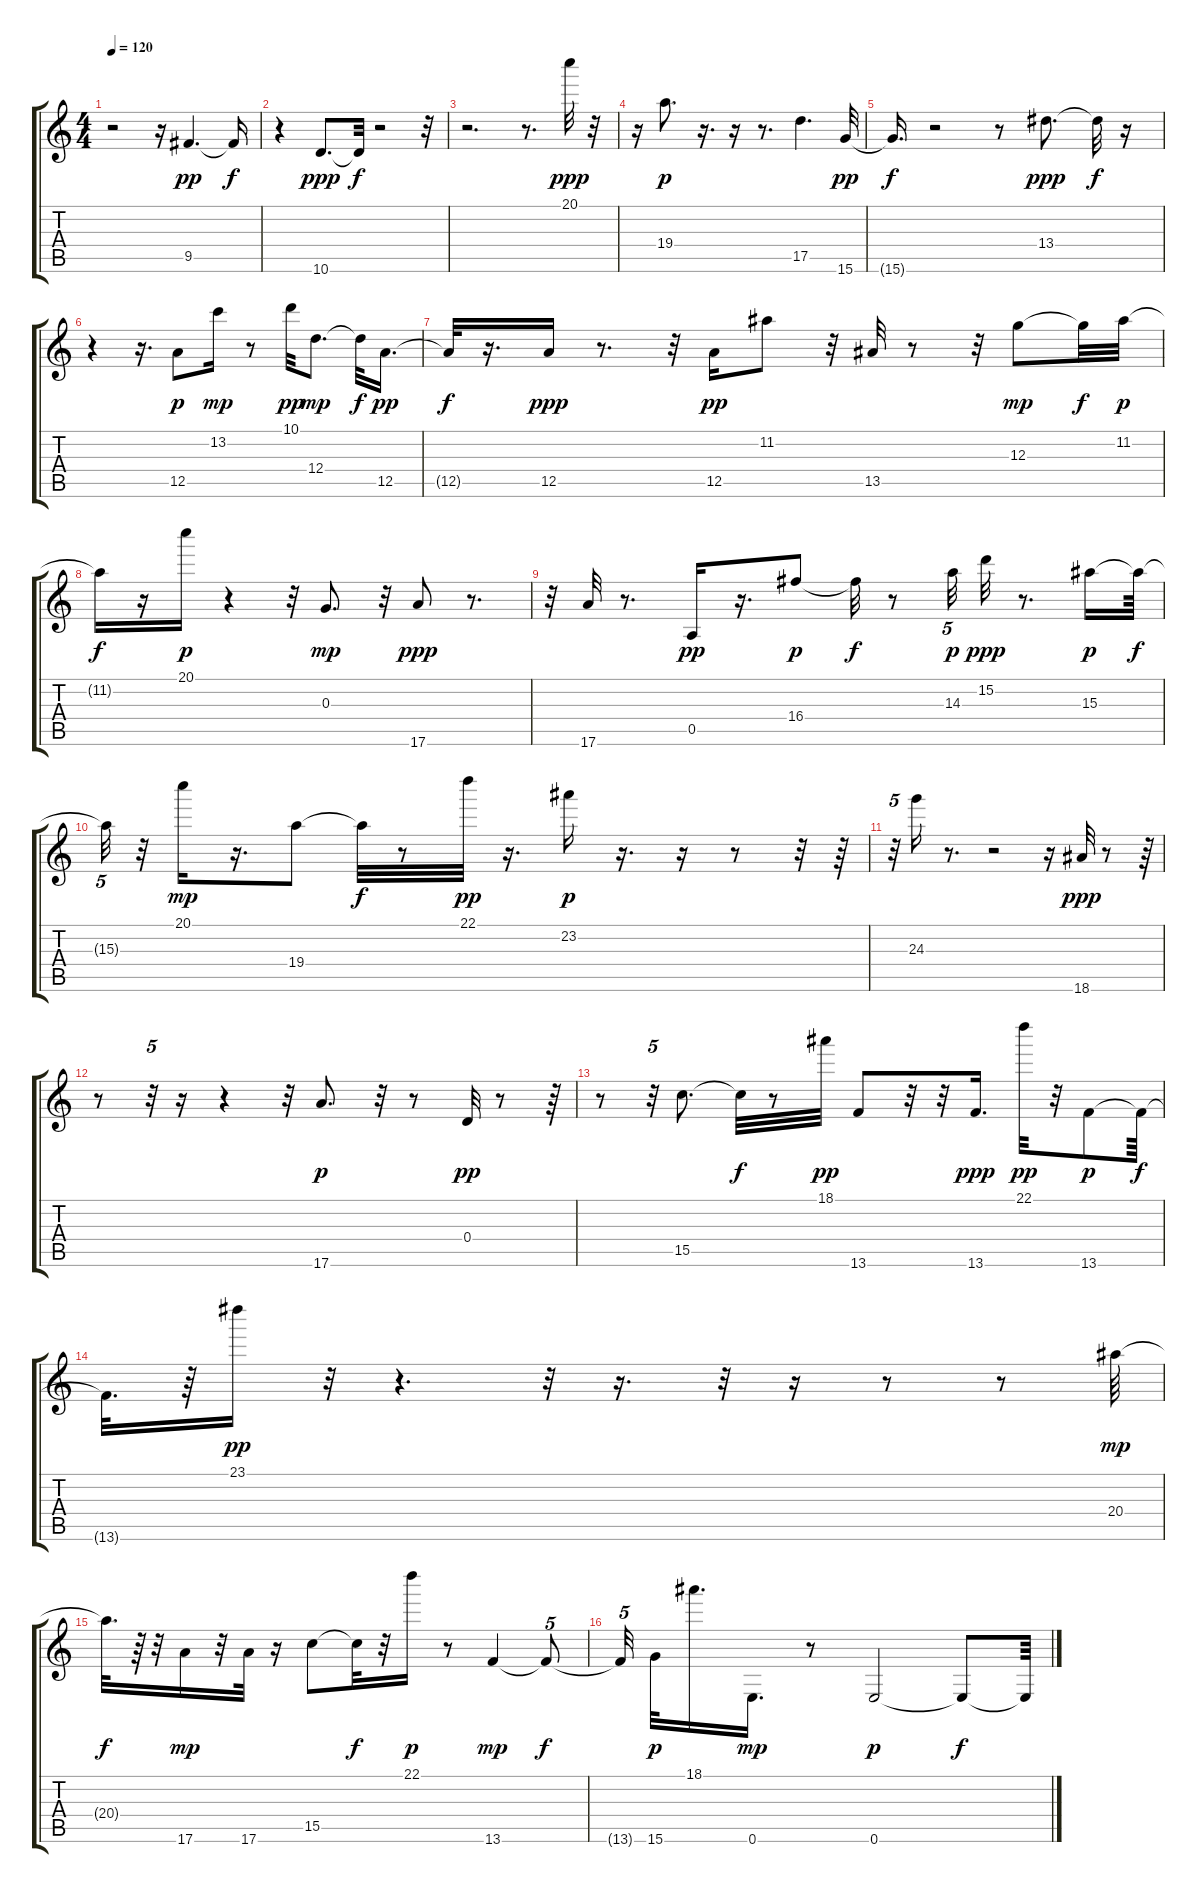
\track "" {instrument acousticguitarsteel}
\staff {score tabs}
\tuning (E4 B3 G3 D3 A2 E2) {hide}
\ts (4 4)
\tempo 120
\clef g2
\ks c
r.2{dy p} r.16 9.5.4{d dy pp} 9.5{t}.16{dy f} |
r.4 10.6.8{d dy ppp} 10.6{t}.32{dy f} r.2 r.32 |
r.2{d} r.8{d} 20.1.32{dy ppp} r.32 |
r.16 19.4.8{d dy p} r.16{d} r.16 r.8{d} 17.5.4{d} 15.6.32{dy pp} |
15.6{t}.16{d dy f} r.2 r.8 13.4.8{d dy ppp} 13.4{t}.32{dy f} r.16 |
r.4 r.16{d} 12.5.8{dy p} 13.2.16{dy mp} r.8 10.1.32{dy pp} 12.4.8{d dy mp} 12.4{t}.32{dy f} 12.5.16{d dy pp} |
12.5{t}.32{dy f} r.16{d} 12.5.16{dy ppp} r.8{d} r.32 12.5.16{dy pp} 11.2.8 r.32 13.5.32 r.8 r.32 12.3.8{dy mp} 12.3{t}.32{dy f} 11.2.32{dy p} |
11.2{t}.16{dy f} r.16 20.1.16{dy p} r.4 r.32 0.3.8{d dy mp} r.32 17.6.8{dy ppp} r.8{d} |
r.32 17.6.32 r.8{d} 0.5.16{dy pp} r.16{d} 16.4.8{dy p} 16.4{t}.32{dy f} r.8 14.3.32{tu (5 4) dy p} 15.2.32{dy ppp} r.8{d} 15.3.16{dy p} 15.3{t}.64{dy f} |
15.3{t}.32{tu (5 4)} r.32 20.1.16{dy mp} r.16{d} 19.4.8 19.4{t}.32{dy f} r.8 22.1.32{dy pp} r.16{d} 23.2.16{dy p} r.16{d} r.16 r.8 r.32 r.64 |
r.32{tu (5 4)} 24.3.16 r.8{d} r.2 r.16 18.6.32{dy ppp} r.8 r.64 |
r.8 r.32{tu (5 4)} r.16 r.4 r.32 17.6.8{d dy p} r.32 r.8 0.4.32{dy pp} r.8 r.64 |
r.8 r.32{tu (5 4)} 15.5.8{d} 15.5{t}.32{dy f} r.8 18.1.32{dy pp} 13.6.8 r.32 r.32 13.6.16{d dy ppp} 22.1.32{dy pp} r.32 13.6.8{dy p} 13.6{t}.64{dy f} |
13.6{t}.32{d} r.64 23.1.16{dy pp} r.32 r.4{d} r.32 r.16{d} r.32 r.16 r.8 r.8 20.4.64{dy mp} |
20.4{t}.32{d dy f} r.64 r.32 17.6.16{dy mp} r.32 17.6.32 r.16 15.5.8 15.5{t}.32{dy f} r.32 22.1.16{dy p} r.8 13.6.4{dy mp} 13.6{t}.8{tu (5 4) dy f} |
13.6{t}.32{tu (5 4) beam splitsecondary} 15.6.32{dy p} 18.1.16{d} 0.6.16{d dy mp} r.8 0.6.2{dy p} 0.6{t}.8{dy f} 0.6{t}.64
